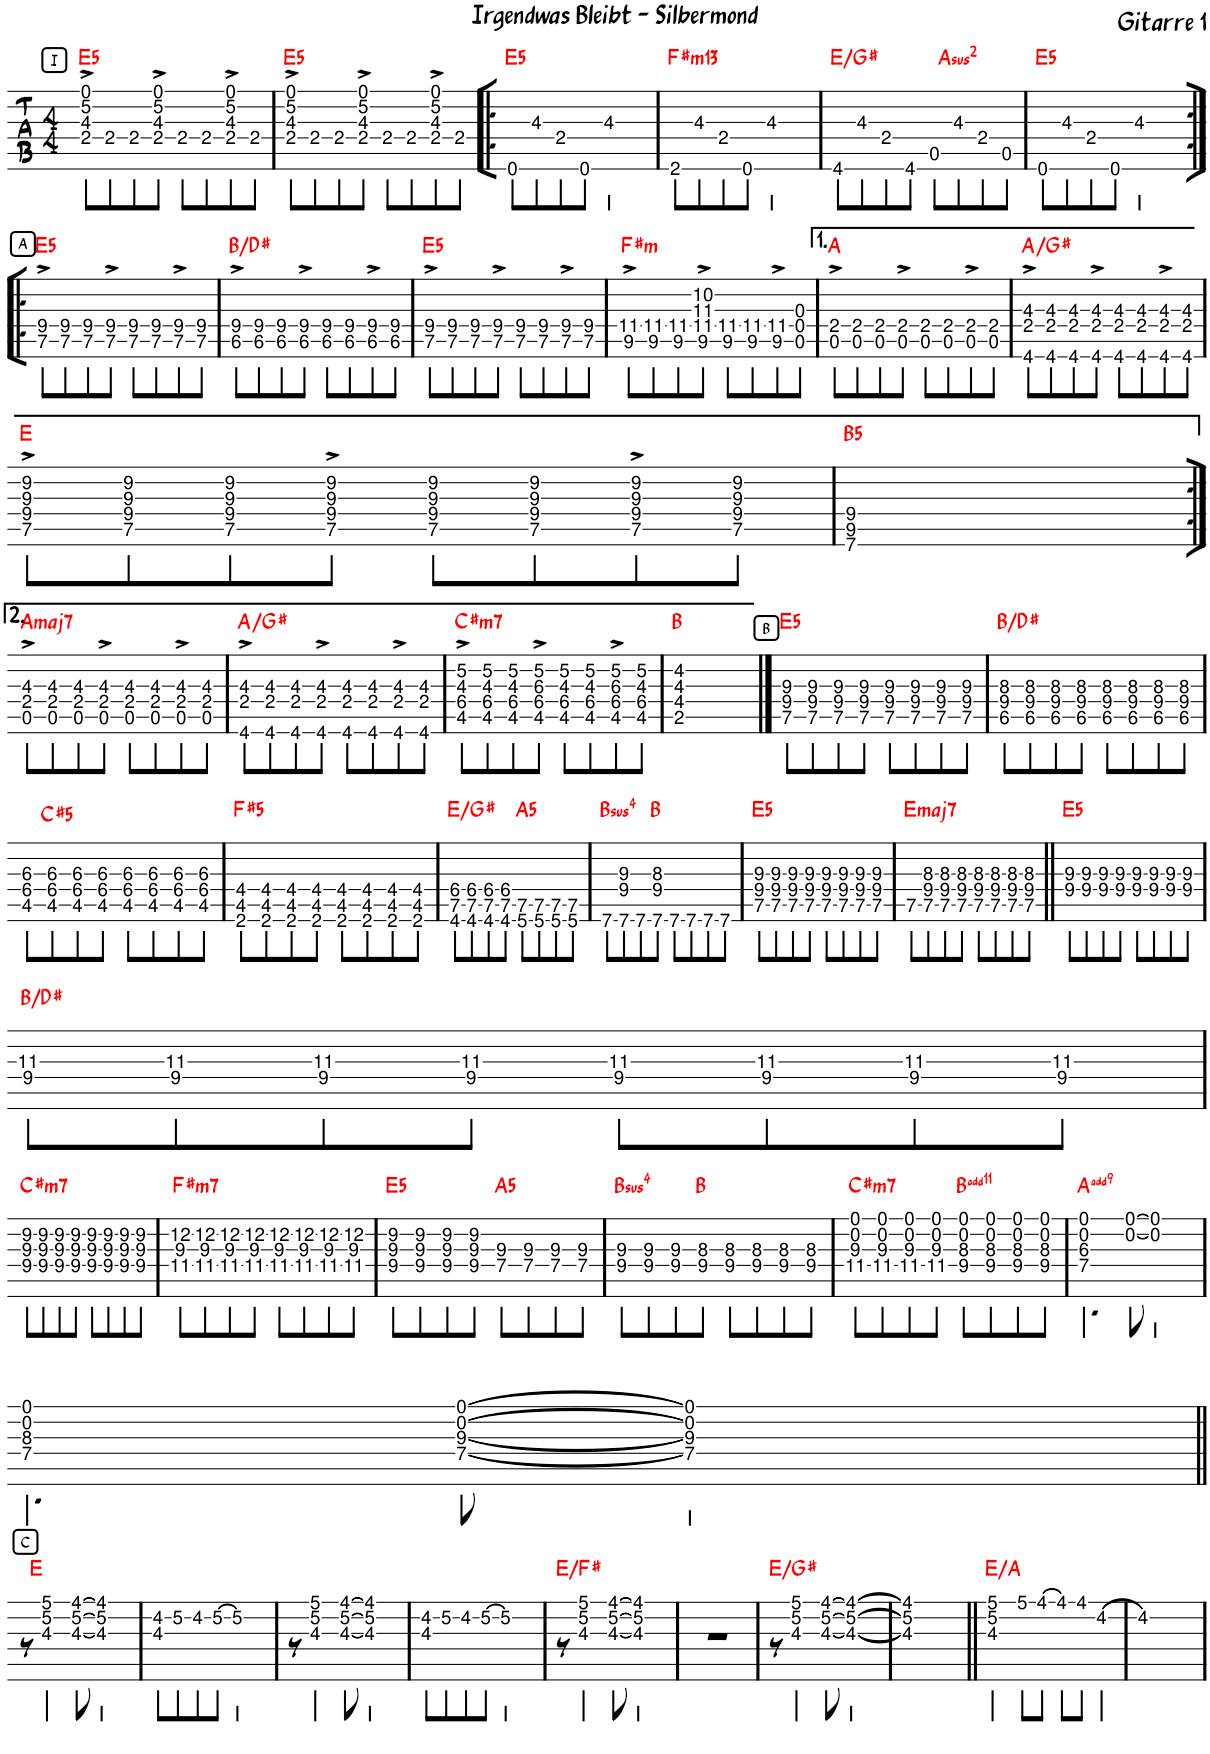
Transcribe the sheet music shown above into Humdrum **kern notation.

**kern	**kern	**harte
*part1	*part1	*part1
*staff2	*staff1	*
*I"Elektrische Gitarre	*	*
*I'E-Git.	*	*
*stria6	*stria5	*
*	*clefGv2	*
*k[]	*k[]	*
*M4/4	*M4/4	*
!!LO:REH:place=s1:a:B:rj:fs=7:t=I
=1	=1	=1
!	!	!LO:H:kt=5
8E\^ 8B\^ 8e\^ 8e\^L	8E^/ 8B^/ 8e^/ 8e^/L	E:(1,5)
8E\	8E/J	.
8E\	8E/L	.
8E\^ 8B\^ 8e\^ 8e\^J	8E^/ 8B^/ 8e^/ 8e^/J	.
8E\L	8E/L	.
8E\	8E/J	.
8E\^ 8B\^ 8e\^ 8e\^	8E^/ 8B^/ 8e^/ 8e^/L	.
8E\J	8E/J	.
=2	=2	=2
!	!	!LO:H:kt=5
8E\^ 8B\^ 8e\^ 8e\^L	8E^/ 8B^/ 8e^/ 8e^/L	E:(1,5)
8E\	8E/J	.
8E\	8E/L	.
8E\^ 8B\^ 8e\^ 8e\^J	8E^/ 8B^/ 8e^/ 8e^/J	.
8E\L	8E/L	.
8E\	8E/J	.
8E\^ 8B\^ 8e\^ 8e\^	8E^/ 8B^/ 8e^/ 8e^/L	.
8E\J	8E/J	.
=3!|:	=3!|:	=3!|:
!	!	!LO:H:kt=5
8EE\L	8EE/L	E:(1,5)
8B\	8B/J	.
8E\	8E/L	.
8EE\J	8EE/J	.
2B\	2B	.
=4	=4	=4
!	!	!LO:H:kt=m13
8FF#\L	8FF#X/L	F#:min9(11,13)
8B\	8B/J	.
8E\	8E/L	.
8EE\J	8EE/J	.
2B\	2B	.
=5	=5	=5
8GG#\L	8GG#X/L	E:maj/3
8B\	8B/J	.
8E\	8E/L	.
8AA-\J	8AA-X/J	.
!	!	!LO:H:kt=2
8AA\L	8AAn/L	A:(1,2,5)
8B\	8B/J	.
8E\	8E/L	.
8AA\J	8AA/J	.
=6	=6	=6
!	!	!LO:H:kt=5
8EE\L	8EE/L	E:(1,5)
8B\	8B/J	.
8E\	8E/L	.
8EE\J	8EE/J	.
2B\	2B	.
!!LO:LB:g=z
!!LO:REH:place=s1:a:B:rj:fs=7:t=A
=7:|!|:	=7:|!|:	=7:|!|:
!	!	!LO:H:kt=5
8E\^ 8B\^L	8E^/ 8B^/L	E:(1,5)
8E\ 8B\	8E/ 8B/J	.
8E\ 8B\	8E/ 8B/L	.
8E\^ 8B\^J	8E^/ 8B^/J	.
8E\ 8B\L	8E/ 8B/L	.
8E\ 8B\	8E/ 8B/J	.
8E\^ 8B\^	8E^/ 8B^/L	.
8E\ 8B\J	8E/ 8B/J	.
=8	=8	=8
8E-\^ 8B\^L	8E-X^/ 8B^/L	B:maj/3
8E-\ 8B\	8E-/ 8B/J	.
8E-\ 8B\	8E-/ 8B/L	.
8E-\^ 8B\^J	8E-^/ 8B^/J	.
8E-\ 8B\L	8E-/ 8B/L	.
8E-\ 8B\	8E-/ 8B/J	.
8E-\^ 8B\^	8E-^/ 8B^/L	.
8E-\ 8B\J	8E-/ 8B/J	.
=9	=9	=9
!	!	!LO:H:kt=5
8E\^ 8B\^L	8E^/ 8B^/L	E:(1,5)
8E\ 8B\	8E/ 8B/J	.
8E\ 8B\	8E/ 8B/L	.
8E\^ 8B\^J	8E^/ 8B^/J	.
8E\ 8B\L	8E/ 8B/L	.
8E\ 8B\	8E/ 8B/J	.
8E\^ 8B\^	8E^/ 8B^/L	.
8E\ 8B\J	8E/ 8B/J	.
=10	=10	=10
!	!	!LO:H:kt=m
8F#\^ 8c#\^L	8F#X^/ 8c#X^/L	F#:min
8F#\ 8c#\	8F#/ 8c#/J	.
8F#\ 8c#\	8F#\ 8c#\L	.
8F#\^ 8c#\^ 8f#\^ 8a\^J	8F#^\ 8c#^\ 8f#X^\ 8a^\J	.
8F#\ 8c#\L	8F#/ 8c#/L	.
8F#\ 8c#\	8F#/ 8c#/J	.
8F#\^ 8c#\^	8F#^/ 8c#^/L	.
8AA\ 8D\ 8G\J	8AA/ 8D/ 8G/J	.
=11	=11	=11
8AA\^ 8E\^L	8AA^/ 8E^/L	A:maj
8AA\ 8E\	8AA/ 8E/J	.
8AA\ 8E\	8AA/ 8E/L	.
8AA\^ 8E\^J	8AA^/ 8E^/J	.
8AA\ 8E\L	8AA/ 8E/L	.
8AA\ 8E\	8AA/ 8E/J	.
8AA\^ 8E\^	8AA^/ 8E^/L	.
8AA\ 8E\J	8AA/ 8E/J	.
=12	=12	=12
8GG#\^ 8E\^ 8B\^L	8GG#X^/ 8E^/ 8B^/L	A:maj/7
8GG#\ 8E\ 8B\	8GG#/ 8E/ 8B/J	.
8GG#\ 8E\ 8B\	8GG#/ 8E/ 8B/L	.
8GG#\^ 8E\^ 8B\^J	8GG#^/ 8E^/ 8B^/J	.
8GG#\ 8E\ 8B\L	8GG#/ 8E/ 8B/L	.
8GG#\ 8E\ 8B\	8GG#/ 8E/ 8B/J	.
8GG#\^ 8E\^ 8B\^	8GG#^/ 8E^/ 8B^/L	.
8GG#\ 8E\ 8B\J	8GG#/ 8E/ 8B/J	.
!!LO:LB:g=z
=13	=13	=13
8E\^ 8B\^ 8e\^ 8g#\^L	8E^\ 8B^\ 8e^\ 8g#X^\L	E:maj
8E\ 8B\ 8e\ 8g#\	8E\ 8B\ 8e\ 8g#\J	.
8E\ 8B\ 8e\ 8g#\	8E\ 8B\ 8e\ 8g#\L	.
8E\^ 8B\^ 8e\^ 8g#\^J	8E^\ 8B^\ 8e^\ 8g#^\J	.
8E\ 8B\ 8e\ 8g#\L	8E\ 8B\ 8e\ 8g#\L	.
8E\ 8B\ 8e\ 8g#\	8E\ 8B\ 8e\ 8g#\J	.
8E\^ 8B\^ 8e\^ 8g#\^	8E^\ 8B^\ 8e^\ 8g#^\L	.
8E\ 8B\ 8e\ 8g#\J	8E\ 8B\ 8e\ 8g#\J	.
=14	=14	=14
!	!	!LO:H:kt=5
1BB 1F# 1B	1BB 1F#X 1B	B:(1,5)
!!LO:LB:g=z
=15:|!	=15:|!	=15:|!
!	!	!LO:H:kt=maj7
8AA\^ 8E\^ 8B\^L	8AA^/ 8E^/ 8B^/L	A:maj7
8AA\ 8E\ 8B\	8AA/ 8E/ 8B/J	.
8AA\ 8E\ 8B\	8AA/ 8E/ 8B/L	.
8AA\^ 8E\^ 8B\^J	8AA^/ 8E^/ 8B^/J	.
8AA\ 8E\ 8B\L	8AA/ 8E/ 8B/L	.
8AA\ 8E\ 8B\	8AA/ 8E/ 8B/J	.
8AA\^ 8E\^ 8B\^	8AA^/ 8E^/ 8B^/L	.
8AA\ 8E\ 8B\J	8AA/ 8E/ 8B/J	.
=16	=16	=16
8GG#\^ 8E\^ 8B\^L	8GG#X^/ 8E^/ 8B^/L	A:maj/7
8GG#\ 8E\ 8B\	8GG#/ 8E/ 8B/J	.
8GG#\ 8E\ 8B\	8GG#/ 8E/ 8B/L	.
8GG#\^ 8E\^ 8B\^J	8GG#^/ 8E^/ 8B^/J	.
8GG#\ 8E\ 8B\L	8GG#/ 8E/ 8B/L	.
8GG#\ 8E\ 8B\	8GG#/ 8E/ 8B/J	.
8GG#\^ 8E\^ 8B\^	8GG#^/ 8E^/ 8B^/L	.
8GG#\ 8E\ 8B\J	8GG#/ 8E/ 8B/J	.
=17	=17	=17
!	!	!LO:H:kt=m7
8D-\^ 8A-\^ 8B\^ 8e\^L	8D-X^/ 8A-X^/ 8B^/ 8e^/L	C#:min7
8D-\ 8A-\ 8B\ 8e\	8D-/ 8A-/ 8B/ 8e/J	.
8D-\ 8G#\ 8B\ 8e\	8D-/ 8G#X/ 8B/ 8e/L	.
8D-\^ 8A-\^ 8d-\^ 8e\^J	8D-^/ 8A-^/ 8d-X^/ 8e^/J	.
8D-\ 8A-\ 8B\ 8e\L	8D-/ 8A-/ 8B/ 8e/L	.
8D-\ 8A-\ 8B\ 8e\	8D-/ 8A-/ 8B/ 8e/J	.
8D-\^ 8A-\^ 8d-\^ 8e\^	8D-^/ 8A-^/ 8d-^/ 8e^/L	.
8D-\ 8A-\ 8B\ 8e\J	8D-/ 8A-/ 8B/ 8e/J	.
=18	=18	=18
1BB 1F# 1B 1e-	1BB 1F#X 1B 1e-X	B:maj
!!LO:REH:place=s1:a:B:rj:fs=7:t=B
==19	==19	==19
!	!	!LO:H:kt=5
8E\ 8B\ 8e\L	8E/ 8B/ 8e/L	E:(1,5)
8E\ 8B\ 8e\	8E/ 8B/ 8e/J	.
8E\ 8B\ 8e\	8E/ 8B/ 8e/L	.
8E\ 8B\ 8e\J	8E/ 8B/ 8e/J	.
8E\ 8B\ 8e\L	8E/ 8B/ 8e/L	.
8E\ 8B\ 8e\	8E/ 8B/ 8e/J	.
8E\ 8B\ 8e\	8E/ 8B/ 8e/L	.
8E\ 8B\ 8e\J	8E/ 8B/ 8e/J	.
=20	=20	=20
8E-\ 8B\ 8e-\L	8E-X/ 8B/ 8e-X/L	B:maj/3
8E-\ 8B\ 8e-\	8E-/ 8B/ 8e-/J	.
8E-\ 8B\ 8e-\	8E-/ 8B/ 8e-/L	.
8E-\ 8B\ 8e-\J	8E-/ 8B/ 8e-/J	.
8E-\ 8B\ 8e-\L	8E-/ 8B/ 8e-/L	.
8E-\ 8B\ 8e-\	8E-/ 8B/ 8e-/J	.
8E-\ 8B\ 8e-\	8E-/ 8B/ 8e-/L	.
8E-\ 8B\ 8e-\J	8E-/ 8B/ 8e-/J	.
!!LO:LB:g=z
=21	=21	=21
!	!	!LO:H:kt=5
8D-\ 8A-\ 8c#\L	8D-X/ 8A-X/ 8c#X/L	C#:(1,5)
8D-\ 8A-\ 8c#\	8D-/ 8A-/ 8c#/J	.
8D-\ 8A-\ 8c#\	8D-/ 8A-/ 8c#/L	.
8D-\ 8A-\ 8c#\J	8D-/ 8A-/ 8c#/J	.
8D-\ 8A-\ 8c#\L	8D-/ 8A-/ 8c#/L	.
8D-\ 8A-\ 8c#\	8D-/ 8A-/ 8c#/J	.
8D-\ 8A-\ 8c#\	8D-/ 8A-/ 8c#/L	.
8D-\ 8A-\ 8c#\J	8D-/ 8A-/ 8c#/J	.
=22	=22	=22
!	!	!LO:H:kt=5
8GG-\ 8D-\ 8G-\L	8GG-X/ 8D-X/ 8G-X/L	F#:(1,5)
8GG-\ 8D-\ 8G-\	8GG-/ 8D-/ 8G-/J	.
8GG-\ 8D-\ 8G-\	8GG-/ 8D-/ 8G-/L	.
8GG-\ 8D-\ 8G-\J	8GG-/ 8D-/ 8G-/J	.
8GG-\ 8D-\ 8G-\L	8GG-/ 8D-/ 8G-/L	.
8GG-\ 8D-\ 8G-\	8GG-/ 8D-/ 8G-/J	.
8GG-\ 8D-\ 8G-\	8GG-/ 8D-/ 8G-/L	.
8GG-\ 8D-\ 8F#\J	8GG-/ 8D-/ 8F#X/J	.
=23	=23	=23
8GG#\ 8E\ 8G#\L	8GG#X/ 8E/ 8G#X/L	E:maj/3
8GG#\ 8E\ 8G#\	8GG#/ 8E/ 8G#/J	.
8GG#\ 8E\ 8G#\	8GG#/ 8E/ 8G#/L	.
8GG#\ 8E\ 8G#\J	8GG#/ 8E/ 8G#/J	.
!	!	!LO:H:kt=5
8AA\ 8E\L	8AA/ 8E/L	A:(1,5)
8AA\ 8E\	8AA/ 8E/J	.
8AA\ 8E\	8AA/ 8E/L	.
8AA\ 8E\J	8AA/ 8E/J	.
=24	=24	=24
!	!	!LO:H:kt=4
8BB\L	8BB/L	B:sus4
8BB\ 8B\ 8e\	8BB/ 8B/ 8e/J	.
8BB\	8BB/L	.
8BB\ 8B\ 8e-\J	8BB/ 8B/ 8e-X/J	B:maj
8BB\L	8BB/L	.
8BB\	8BB/J	.
8BB\	8BB/L	.
8BB\J	8BB/J	.
=25	=25	=25
!	!	!LO:H:kt=5
8E\ 8B\ 8e\L	8E/ 8B/ 8e/L	E:(1,5)
8E\ 8B\ 8e\	8E/ 8B/ 8e/J	.
8E\ 8B\ 8e\	8E/ 8B/ 8e/L	.
8E\ 8B\ 8e\J	8E/ 8B/ 8e/J	.
8E\ 8B\ 8e\L	8E/ 8B/ 8e/L	.
8E\ 8B\ 8e\	8E/ 8B/ 8e/J	.
8E\ 8B\ 8e\	8E/ 8B/ 8e/L	.
8E\ 8B\ 8e\J	8E/ 8B/ 8e/J	.
=26	=26	=26
!	!	!LO:H:kt=maj7
8E\L	8E/L	E:maj7
8E\ 8B\ 8e-\	8E/ 8B/ 8e-X/J	.
8E\ 8B\ 8e-\	8E/ 8B/ 8e-/L	.
8E\ 8B\ 8e-\J	8E/ 8B/ 8e-/J	.
8E\ 8B\ 8e-\L	8E/ 8B/ 8e-/L	.
8E\ 8B\ 8e-\	8E/ 8B/ 8e-/J	.
8E\ 8B\ 8e-\	8E/ 8B/ 8e-/L	.
8E\ 8B\ 8e-\J	8E/ 8B/ 8e-/J	.
=27||	=27||	=27||
!	!	!LO:H:kt=5
8B\ 8e\L	8B\ 8e\L	E:(1,5)
8B\ 8e\	8B\ 8e\J	.
8B\ 8e\	8B\ 8e\L	.
8B\ 8e\J	8B\ 8e\J	.
8B\ 8e\L	8B\ 8e\L	.
8B\ 8e\	8B\ 8e\J	.
8B\ 8e\	8B\ 8e\L	.
8B\ 8e\J	8B\ 8e\J	.
!!LO:LB:g=z
=28	=28	=28
8B\ 8f#\L	8B\ 8f#X\L	B:maj/3
8B\ 8f#\	8B\ 8f#\J	.
8B\ 8f#\	8B\ 8f#\L	.
8B\ 8f#\J	8B\ 8f#\J	.
8B\ 8f#\L	8B\ 8f#\L	.
8B\ 8f#\	8B\ 8f#\J	.
8B\ 8f#\	8B\ 8f#\L	.
8B\ 8f#\J	8B\ 8f#\J	.
!!LO:LB:g=z
=29	=29	=29
!	!	!LO:H:kt=m7
8B\ 8e\ 8g#\L	8B\ 8e\ 8g#X\L	C#:min7
8B\ 8e\ 8g#\	8B\ 8e\ 8g#\J	.
8B\ 8e\ 8g#\	8B\ 8e\ 8g#\L	.
8B\ 8e\ 8g#\J	8B\ 8e\ 8g#\J	.
8B\ 8e\ 8g#\L	8B\ 8e\ 8g#\L	.
8B\ 8e\ 8g#\	8B\ 8e\ 8g#\J	.
8B\ 8e\ 8g#\	8B\ 8e\ 8g#\L	.
8B\ 8e\ 8g#\J	8B\ 8e\ 8g#\J	.
=30	=30	=30
!	!	!LO:H:kt=m7
8c#\ 8e\ 8b\L	8c#X\ 8e\ 8b\L	F#:min7
8c#\ 8e\ 8b\	8c#\ 8e\ 8b\J	.
8c#\ 8e\ 8b\	8c#\ 8e\ 8b\L	.
8c#\ 8e\ 8b\J	8c#\ 8e\ 8b\J	.
8c#\ 8e\ 8b\L	8c#\ 8e\ 8b\L	.
8c#\ 8e\ 8b\	8c#\ 8e\ 8b\J	.
8c#\ 8e\ 8b\	8c#\ 8e\ 8b\L	.
8c#\ 8e\ 8b\J	8c#\ 8e\ 8b\J	.
=31	=31	=31
!	!	!LO:H:kt=5
8B\ 8e\ 8g#\L	8B\ 8e\ 8g#X\L	E:(1,5)
8B\ 8e\ 8g#\	8B\ 8e\ 8g#\J	.
8B\ 8e\ 8g#\	8B\ 8e\ 8g#\L	.
8B\ 8e\ 8g#\J	8B\ 8e\ 8g#\J	.
!	!	!LO:H:kt=5
8A\ 8e\L	8A\ 8e\L	A:(1,5)
8A\ 8e\	8A\ 8e\J	.
8A\ 8e\	8A\ 8e\L	.
8A\ 8e\J	8A\ 8e\J	.
=32	=32	=32
!	!	!LO:H:kt=4
8B\ 8e\L	8B\ 8e\L	B:sus4
8B\ 8e\	8B\ 8e\J	.
8B\ 8e\	8B\ 8e\L	.
8B\ 8e-\J	8B\ 8e-X\J	B:maj
8B\ 8e-\L	8B\ 8e-\L	.
8B\ 8e-\	8B\ 8e-\J	.
8B\ 8e-\	8B\ 8e-\L	.
8B\ 8e-\J	8B\ 8e-\J	.
=33	=33	=33
!	!	!LO:H:kt=m7
8c#\ 8e\ 8B\ 8e\L	8B\ 8c#X\ 8e\ 8e\L	C#:min7
8c#\ 8e\ 8B\ 8e\	8B\ 8c#\ 8e\ 8e\J	.
8c#\ 8e\ 8B\ 8e\	8B\ 8c#\ 8e\ 8e\L	.
8c#\ 8e\ 8B\ 8e\J	8B\ 8c#\ 8e\ 8e\J	.
8B\ 8e-\ 8B\ 8e\L	8B\ 8B\ 8e-X\ 8en\L	B:maj(11)
8B\ 8e-\ 8B\ 8e\	8B\ 8B\ 8e-X\ 8en\J	.
8B\ 8e-\ 8B\ 8e\	8B\ 8B\ 8e-X\ 8en\L	.
8B\ 8e-\ 8B\ 8e\J	8B\ 8B\ 8e-X\ 8en\J	.
=34	=34	=34
4.A\ 4.c#\ 4.B\ 4.e\	4.A 4.B 4.c#X 4.e	A:maj(9)
[8B\ [8e\	[8B [8e	.
2B\] 2e\]	2B] 2e]	.
!!LO:LB:g=z
=35	=35	=35
4.A\ 4.e-\ 4.B\ 4.e\	4.A 4.B 4.e-X 4.en	.
[8A\ [8e\ [8B\ [8e\	[8A [8B [8e [8e	.
2A\] 2e\] 2B\] 2e\]	2A] 2B] 2e] 2e]	.
!!LO:LB:g=z
!!LO:REH:place=s1:a:B:rj:fs=7:t=C
=36||	=36||	=36||
8r	8r	E:maj
4B\ 4e\ 4a\	4B 4e 4a	.
[8B\ [8e\ [8g#\	[8B [8e [8g#X	.
2B\] 2e\] 2g#\]	2B] 2e] 2g#]	.
=37	=37	=37
8B\ 8e-\L	8B\ 8e-X\L	.
8e\	8en\J	.
8e-\	8e-X\L	.
[8e\J	[8en\J	.
2e\]	2e]	.
=38	=38	=38
8r	8r	.
4B\ 4e\ 4a\	4B 4e 4a	.
[8B\ [8e\ [8g#\	[8B [8e [8g#X	.
2B\] 2e\] 2g#\]	2B] 2e] 2g#]	.
=39	=39	=39
8B\ 8e-\L	8B\ 8e-X\L	.
8e\	8en\J	.
8e-\	8e-X\L	.
[8e\J	[8en\J	.
2e\]	2e]	.
=40	=40	=40
8r	8r	E:maj/2
4B\ 4e\ 4a\	4B 4e 4a	.
[8B\ [8e\ [8g#\	[8B [8e [8g#X	.
2B\] 2e\] 2g#\]	2B] 2e] 2g#]	.
=41	=41	=41
1r	1r	.
=42	=42	=42
8r	8r	E:maj/3
4B\ 4e\ 4a\	4B 4e 4a	.
[8B\ [8e\ [8g#\	[8B [8e [8g#X	.
2B\_ 2e\_ 2g#\_	2B_ 2e_ 2g#_	.
=43	=43	=43
1B] 1e] 1g#]	1B] 1e] 1g#]	.
=44||	=44||	=44||
4B\ 4e\ 4a\	4B 4e 4a	E:maj/4
8a\L	8a\L	.
[8g#\J	[8g#X\J	.
8g#\L]	8g#\L]	.
8g#\J	8g#\J	.
[4e-\	[4e-X	.
=45	=45	=45
1e-]	1e-]	.
=	=	=
*-	*-	*-
